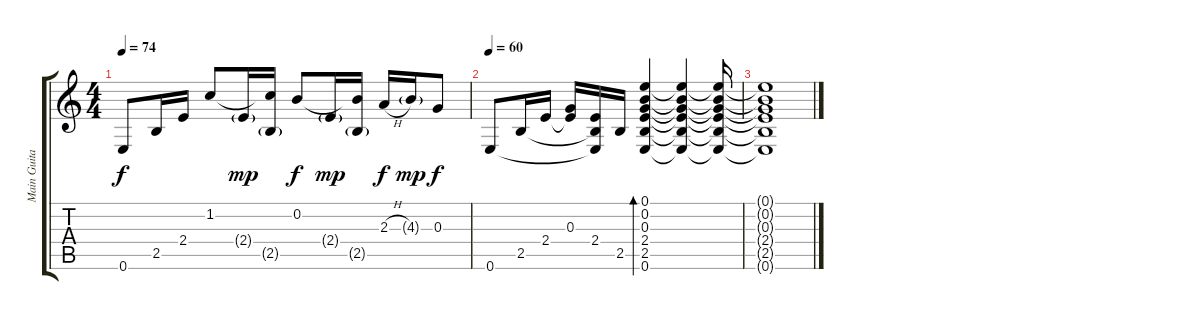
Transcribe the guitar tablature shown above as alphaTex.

\track ("Main Guitar" "Main Guita") {instrument electricguitarclean}
\staff {score tabs}
\tuning (E4 B3 G3 D3 A2 E2) {hide}
\ts (4 4)
\tempo 74
\clef g2
\ks c
0.6.8{dy f} 2.5.16 2.4.16 1.2.8 2.4{g}.16{dy mp} (1.2{t} 2.5{g}).16 0.2.8{dy f} 2.4{g}.16{dy mp} (0.2{t} 2.5{g}).16 2.3{h}.16{dy f} 4.3{g}.16{dy mp} 0.3.8{dy f} |
\tempo 60
0.6.8 2.5.16 2.4.16 (0.3 2.4{t}).16 (2.4 2.5{t} 0.6{t}).16 2.5.16 (0.1 0.2 0.3 2.4 2.5 0.6).4{bd 480 volume 0} (0.1{t} 0.2{t} 0.3{t} 2.4{t} 2.5{t} 0.6{t}).4 (0.1{t} 0.2{t} 0.3{t} 2.4{t} 2.5{t} 0.6{t}).16 |
(0.1{t} 0.2{t} 0.3{t} 2.4{t} 2.5{t} 0.6{t}).1
